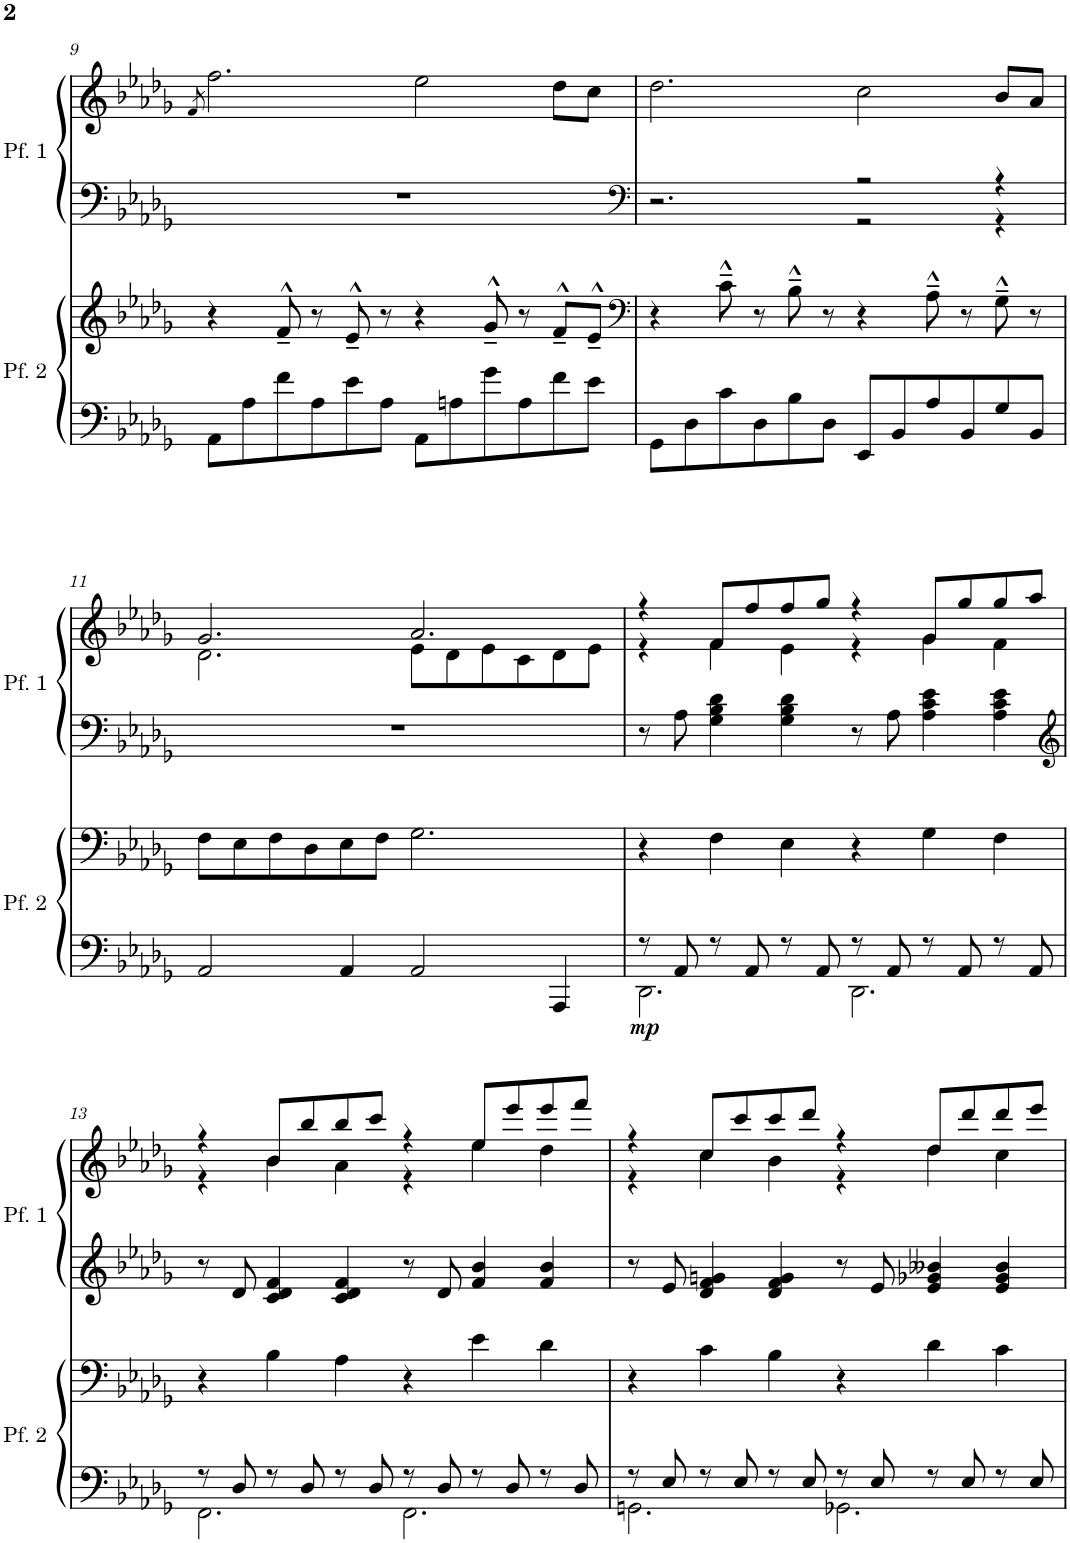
**kern	**kern	**dynam	**kern	**kern
*part2	*part2	*part2	*part1	*part1
*staff4	*staff3	*staff3/4	*staff2	*staff1
*I"Piano 2	*	*	*I"Piano 1	*
!!LO:PB:g=z
*clefF4	*clefF4	*	*clefF4	*clefG2
*k[b-e-a-d-g-]	*k[b-e-a-d-g-]	*	*k[b-e-a-d-g-]	*k[b-e-a-d-g-]
*M6/4	*M6/4	*	*M6/4	*M6/4
=9	=9	=9	=9	=9
.	.	.	.	8qf/
8AA-\L	4r	.	1.r	2.ff\
8A-\	.	.	.	.
8f\	8f~^^/	.	.	.
8A-\	8r	.	.	.
8e-\	8e-~^^/	.	.	.
8A-\J	8r	.	.	.
8AA-\L	4r	.	.	2ee-\
8An\	.	.	.	.
8g-\	8g-~^^/	.	.	.
8A\	8r	.	.	.
8f\	8f~^^/L	.	.	8dd-\L
8e-\J	8e-~^^/J	.	.	8cc\J
=10	=10	=10	=10	=10
*	*clefF4	*	*clefF4	*
*	*	*	*^	*
8GG-\L	4r	.	2.r	2.ryy	2.dd-\
8D-\	.	.	.	.	.
8c\	8c~^^\	.	.	.	.
8D-\	8r	.	.	.	.
8B-\	8B-~^^\	.	.	.	.
8D-\J	8r	.	.	.	.
8EE-/L	4r	.	2r	2r	2cc\
8BB-/	.	.	.	.	.
8A-/	8A-~^^\	.	.	.	.
8BB-/	8r	.	.	.	.
8G-/	8G-~^^\	.	4r	4r	8b-/L
8BB-/J	8r	.	.	.	8a-/J
*	*	*	*v	*v	*
!!LO:LB:g=z
=11	=11	=11	=11	=11
*	*	*	*	*^
2AA-/	8F\L	.	1.r	2.g-/	2.d-\
.	8E-\	.	.	.	.
.	8F\	.	.	.	.
.	8D-\	.	.	.	.
4AA-/	8E-\	.	.	.	.
.	8F\J	.	.	.	.
2AA-/	2.G-\	.	.	2.a-/	8e-\L
.	.	.	.	.	8d-\
.	.	.	.	.	8e-\
.	.	.	.	.	8c\
4AAA-/	.	.	.	.	8d-\
.	.	.	.	.	8e-\J
=12	=12	=12	=12	=12	=12
*^	*	*	*	*	*
!	!	!	!LO:DY:b=2	!	!	!
8r	2.DD-\	4r	mp	8r	4r	4r
8AA-/	.	.	.	8A-\	.	.
8r	.	4F\	.	4G-\ 4B-\ 4d-\	8f/L	4f\
8AA-/	.	.	.	.	8ff/	.
8r	.	4E-\	.	4G-\ 4B-\ 4d-\	8ff/	4e-\
8AA-/	.	.	.	.	8gg-/J	.
8r	2.DD-\	4r	.	8r	4r	4r
8AA-/	.	.	.	8A-\	.	.
8r	.	4G-\	.	4A-\ 4c\ 4e-\	8g-/L	4g-\
8AA-/	.	.	.	.	8gg-/	.
8r	.	4F\	.	4A-\ 4c\ 4e-\	8gg-/	4f\
8AA-/	.	.	.	.	8aa-/J	.
!!LO:LB:g=z	!!
=13	=13	=13	=13	=13	=13	=13
*	*	*	*	*clefG2	*	*
8r	2.FF\	4r	.	8r	4r	4r
8D-/	.	.	.	8d-/	.	.
8r	.	4B-\	.	4c/ 4d-/ 4f/	8b-/L	4b-\
8D-/	.	.	.	.	8bb-/	.
8r	.	4A-\	.	4c/ 4d-/ 4f/	8bb-/	4a-\
8D-/	.	.	.	.	8ccc/J	.
8r	2.FF\	4r	.	8r	4r	4r
8D-/	.	.	.	8d-/	.	.
8r	.	4e-\	.	4f/ 4b-/	8ee-/L	4ee-\
8D-/	.	.	.	.	8eee-/	.
8r	.	4d-\	.	4f/ 4b-/	8eee-/	4dd-\
8D-/	.	.	.	.	8fff/J	.
=14	=14	=14	=14	=14	=14	=14
8r	2.GGn\	4r	.	8r	4r	4r
8E-/	.	.	.	8e-/	.	.
8r	.	4c\	.	4d-/ 4f/ 4gn/	8cc/L	4cc\
8E-/	.	.	.	.	8ccc/	.
8r	.	4B-\	.	4d-/ 4f/ 4g/	8ccc/	4b-\
8E-/	.	.	.	.	8ddd-/J	.
8r	2.GG-X\	4r	.	8r	4r	4r
8E-/	.	.	.	8e-/	.	.
8r	.	4d-\	.	4e-/ 4g-X/ 4b--X/	8dd-/L	4dd-\
8E-/	.	.	.	.	8ddd-/	.
8r	.	4c\	.	4e-/ 4g-/ 4b--/	8ddd-/	4cc\
8E-/	.	.	.	.	8eee-/J	.
*v	*v	*	*	*	*v	*v
=	=	=	=	=
*-	*-	*-	*-	*-
